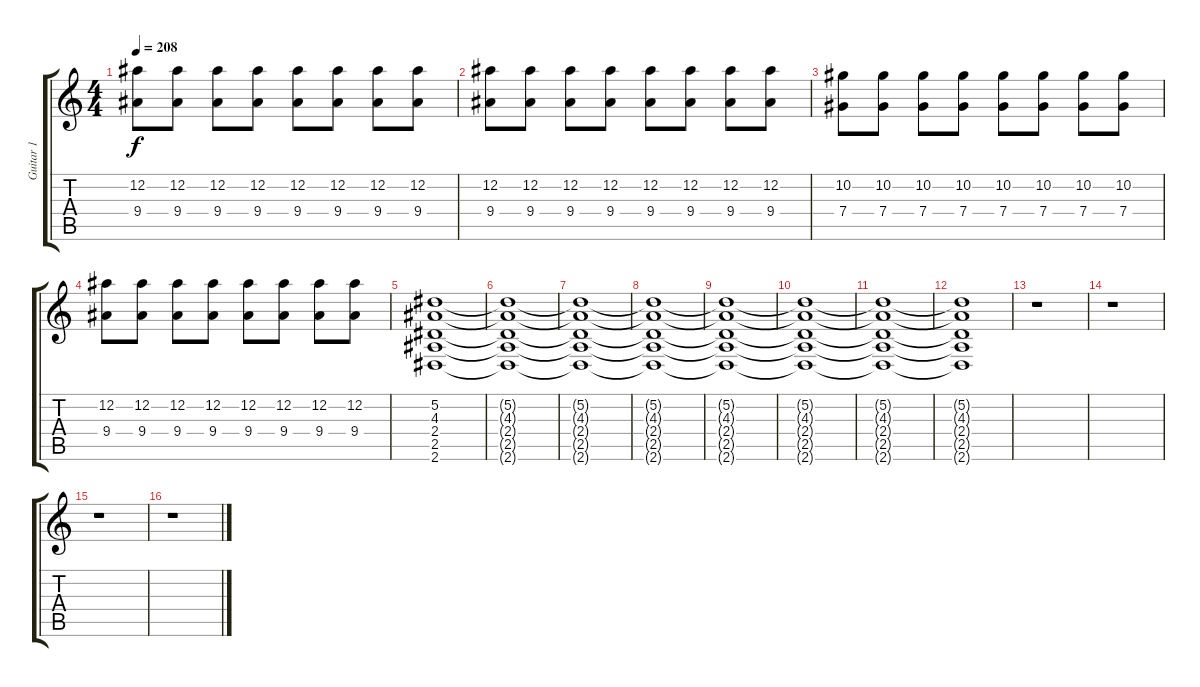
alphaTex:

\track ("Guitar 1" "Guitar 1") {instrument overdrivenguitar}
\staff {score tabs}
\tuning (Eb4 Bb3 Gb3 Db3 Ab2 Db2) {hide}
\ts (4 4)
\tempo 208
\clef g2
\ks c
(12.2 9.4).8{dy f} (12.2 9.4).8 (12.2 9.4).8 (12.2 9.4).8 (12.2 9.4).8 (12.2 9.4).8 (12.2 9.4).8 (12.2 9.4).8 |
(12.2 9.4).8 (12.2 9.4).8 (12.2 9.4).8 (12.2 9.4).8 (12.2 9.4).8 (12.2 9.4).8 (12.2 9.4).8 (12.2 9.4).8 |
(10.2 7.4).8 (10.2 7.4).8 (10.2 7.4).8 (10.2 7.4).8 (10.2 7.4).8 (10.2 7.4).8 (10.2 7.4).8 (10.2 7.4).8 |
(12.2 9.4).8 (12.2 9.4).8 (12.2 9.4).8 (12.2 9.4).8 (12.2 9.4).8 (12.2 9.4).8 (12.2 9.4).8 (12.2 9.4).8 |
(5.2 4.3 2.4 2.5 2.6).1 |
(5.2{t} 4.3{t} 2.4{t} 2.5{t} 2.6{t}).1 |
(5.2{t} 4.3{t} 2.4{t} 2.5{t} 2.6{t}).1 |
(5.2{t} 4.3{t} 2.4{t} 2.5{t} 2.6{t}).1 |
(5.2{t} 4.3{t} 2.4{t} 2.5{t} 2.6{t}).1 |
(5.2{t} 4.3{t} 2.4{t} 2.5{t} 2.6{t}).1 |
(5.2{t} 4.3{t} 2.4{t} 2.5{t} 2.6{t}).1 |
(5.2{t} 4.3{t} 2.4{t} 2.5{t} 2.6{t}).1 |
r.1 |
r.1 |
r.1 |
r.1
